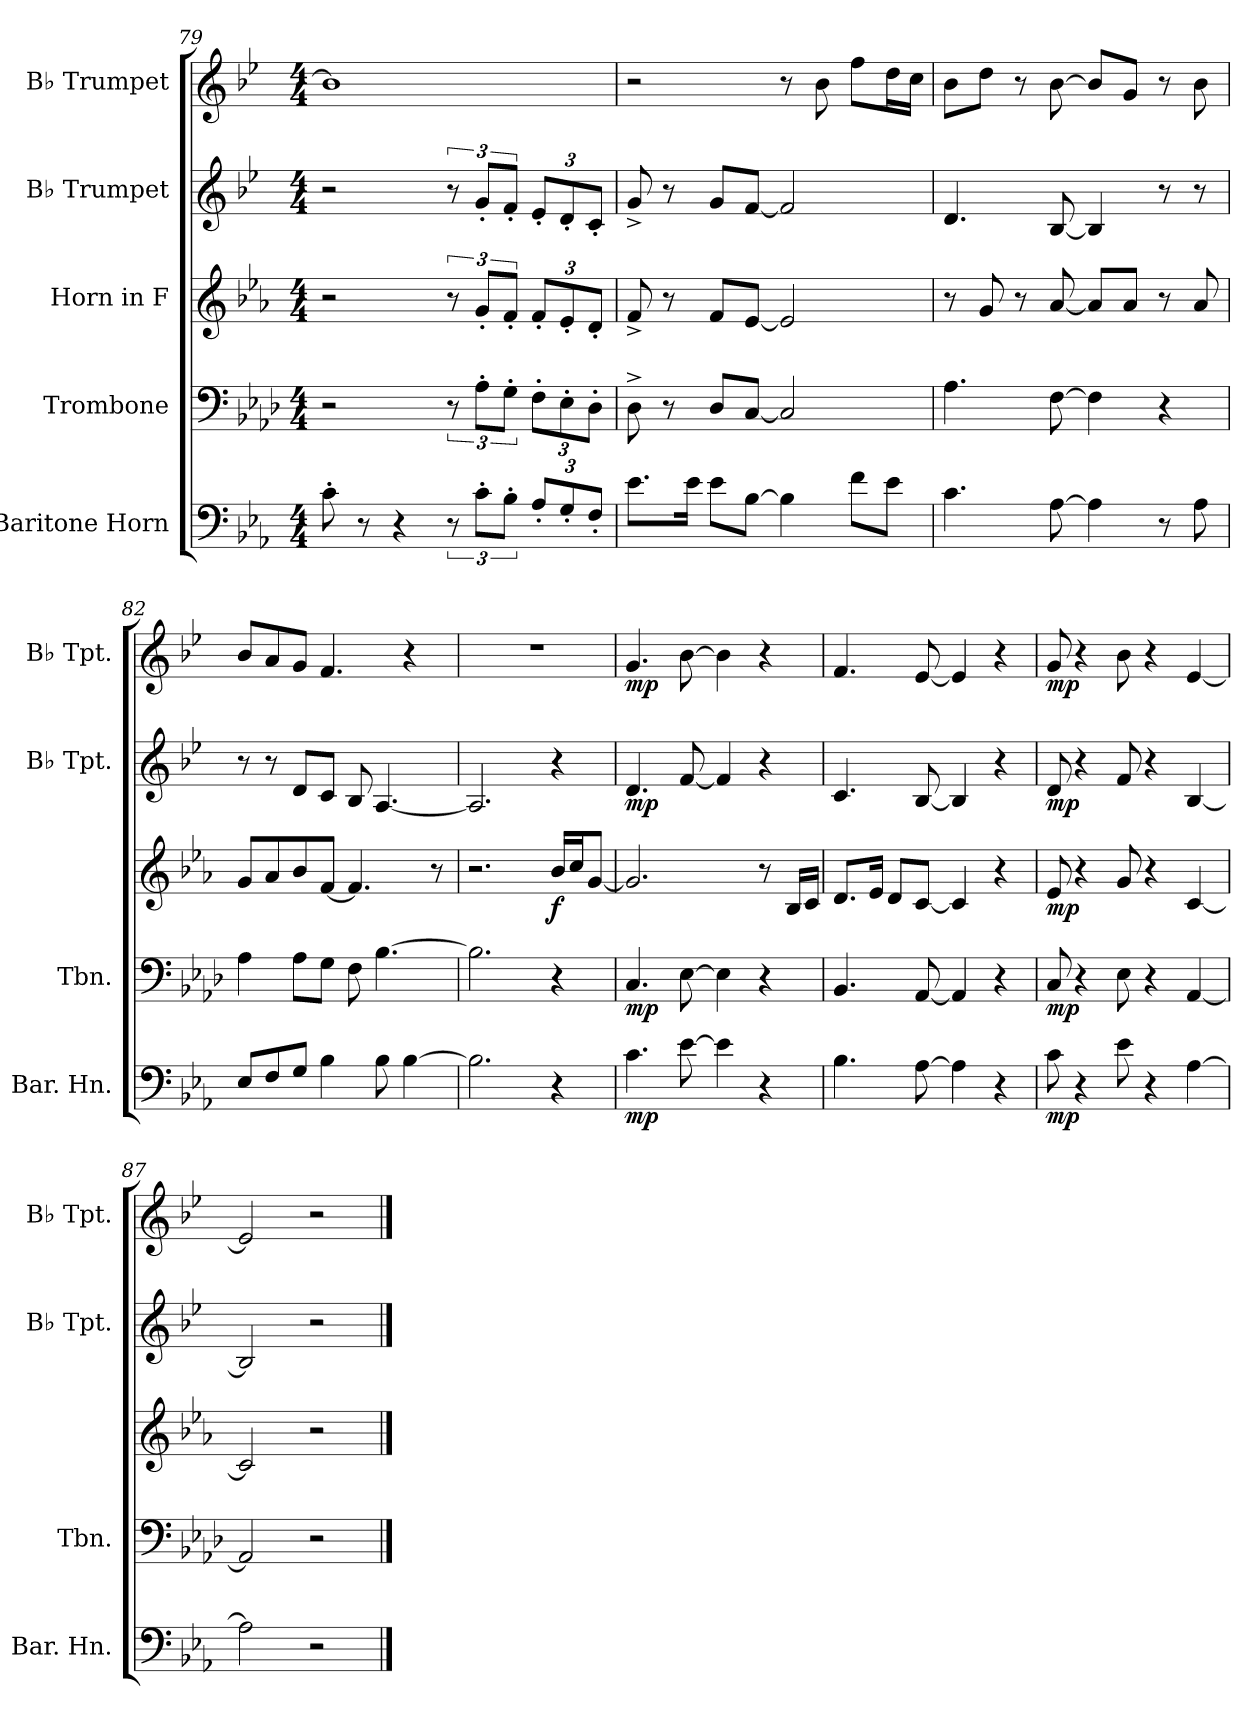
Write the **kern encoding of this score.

**kern	**dynam	**kern	**dynam	**kern	**dynam	**kern	**dynam	**kern	**dynam
*part5	*part5	*part4	*part4	*part3	*part3	*part2	*part2	*part1	*part1
*staff5	*staff5	*staff4	*staff4	*staff3	*staff3	*staff2	*staff2	*staff1	*staff1
*I"Baritone Horn	*	*I"Trombone	*	*I"Horn in F	*	*I"B♭ Trumpet	*	*I"B♭ Trumpet	*
*I'Bar. Hn.	*	*I'Tbn.	*	*	*	*I'B♭ Tpt.	*	*I'B♭ Tpt.	*
*clefF4	*	*clefF4	*	*clefG2	*	*clefG2	*	*clefG2	*
*ITrd4c7	*	*	*	*ITrd4c7	*	*ITrd1c2	*	*ITrd1c2	*
*k[b-e-a-d-]	*	*k[b-e-a-d-]	*	*k[b-e-a-d-]	*	*k[b-e-a-d-]	*	*k[b-e-a-d-]	*
*M4/4	*	*M4/4	*	*M4/4	*	*M4/4	*	*M4/4	*
=79	=79	=79	=79	=79	=79	=79	=79	=79	=79
8F'\	.	2r	.	2r	.	2r	.	1a-]	.
8r	.	.	.	.	.	.	.	.	.
4r	.	.	.	.	.	.	.	.	.
12r	.	12r	.	12r	.	12r	.	.	.
12F'\L	.	12A-'\L	.	12c'/L	.	12f'/L	.	.	.
12E-'\J	.	12G'\J	.	12B-'/J	.	12e-'/J	.	.	.
*Xbrackettup	*	*Xbrackettup	*	*Xbrackettup	*	*Xbrackettup	*	*	*
12D-'/L	.	12F'\L	.	12B-'/L	.	12d-'/L	.	.	.
12C'/	.	12E-'\	.	12A-'/	.	12c'/	.	.	.
12BB-'/J	.	12D-'\J	.	12G'/J	.	12B-'/J	.	.	.
=80	=80	=80	=80	=80	=80	=80	=80	=80	=80
8.A-\L	.	8D-^\	.	8B-^/	.	8f^/	.	2r	.
.	.	8r	.	8r	.	8r	.	.	.
16A-\Jk	.	.	.	.	.	.	.	.	.
8A-\L	.	8D-/L	.	8B-/L	.	8f/L	.	.	.
[8E-\J	.	[8C/J	.	[8A-/J	.	[8e-/J	.	.	.
4E-\]	.	2C/]	.	2A-/]	.	2e-/]	.	8r	.
.	.	.	.	.	.	.	.	8a-\	.
8B-\L	.	.	.	.	.	.	.	8ee-\L	.
8A-\J	.	.	.	.	.	.	.	16cc\L	.
.	.	.	.	.	.	.	.	16b-\JJ	.
=81	=81	=81	=81	=81	=81	=81	=81	=81	=81
4.F\	.	4.A-\	.	8r	.	4.c/	.	8a-\L	.
.	.	.	.	8c/	.	.	.	8cc\J	.
.	.	.	.	8r	.	.	.	8r	.
[8D-\	.	[8F\	.	[8d-/	.	[8A-/	.	[8a-\	.
4D-\]	.	4F\]	.	8d-/L]	.	4A-/]	.	8a-/L]	.
.	.	.	.	8d-/J	.	.	.	8f/J	.
8r	.	4r	.	8r	.	8r	.	8r	.
8D-\	.	.	.	8d-/	.	8r	.	8a-\	.
!!LO:LB:g=z
=82	=82	=82	=82	=82	=82	=82	=82	=82	=82
8AA-/L	.	4A-\	.	8c/L	.	8r	.	8a-/L	.
8BB-/	.	.	.	8d-/	.	8r	.	8g/	.
8C/J	.	8A-\L	.	8e-/	.	8c/L	.	8f/J	.
4E-\	.	8G\J	.	[8B-/J	.	8B-/J	.	4.e-/	.
.	.	8F\	.	4.B-/]	.	8A-/	.	.	.
8E-\	.	[4.B-\	.	.	.	[4.G/	.	.	.
[4E-\	.	.	.	.	.	.	.	4r	.
.	.	.	.	8r	.	.	.	.	.
=83	=83	=83	=83	=83	=83	=83	=83	=83	=83
2.E-\]	.	2.B-\]	.	2.r	.	2.G/]	.	1r	.
!	!	!	!	!	!LO:DY:b	!	!	!	!
4r	.	4r	.	16e-/LL	f	4r	.	.	.
.	.	.	.	16f/J	.	.	.	.	.
.	.	.	.	[8c/J	.	.	.	.	.
=84	=84	=84	=84	=84	=84	=84	=84	=84	=84
!	!LO:DY:b	!	!LO:DY:b	!	!	!	!LO:DY:b	!	!LO:DY:b
4.F\	mp	4.C/	mp	2.c/]	.	4.c/	mp	4.f/	mp
[8A-\	.	[8E-\	.	.	.	[8e-/	.	[8a-\	.
4A-\]	.	4E-\]	.	.	.	4e-/]	.	4a-\]	.
4r	.	4r	.	8r	.	4r	.	4r	.
.	.	.	.	16E-/LL	.	.	.	.	.
.	.	.	.	16F/JJ	.	.	.	.	.
=85	=85	=85	=85	=85	=85	=85	=85	=85	=85
4.E-\	.	4.BB-/	.	8.G/L	.	4.B-/	.	4.e-/	.
.	.	.	.	16A-/Jk	.	.	.	.	.
.	.	.	.	8G/L	.	.	.	.	.
[8D-\	.	[8AA-/	.	[8F/J	.	[8A-/	.	[8d-/	.
4D-\]	.	4AA-/]	.	4F/]	.	4A-/]	.	4d-/]	.
4r	.	4r	.	4r	.	4r	.	4r	.
=86	=86	=86	=86	=86	=86	=86	=86	=86	=86
!	!LO:DY:b	!	!LO:DY:b	!	!LO:DY:b	!	!LO:DY:b	!	!LO:DY:b
8F\	mp	8C/	mp	8A-/	mp	8c/	mp	8f/	mp
4r	.	4r	.	4r	.	4r	.	4r	.
8A-\	.	8E-\	.	8c/	.	8e-/	.	8a-\	.
4r	.	4r	.	4r	.	4r	.	4r	.
[4D-\	.	[4AA-/	.	[4F/	.	[4A-/	.	[4d-/	.
=87	=87	=87	=87	=87	=87	=87	=87	=87	=87
2D-\]	.	2AA-/]	.	2F/]	.	2A-/]	.	2d-/]	.
2r	.	2r	.	2r	.	2r	.	2r	.
==	==	==	==	==	==	==	==	==	==
*-	*-	*-	*-	*-	*-	*-	*-	*-	*-
